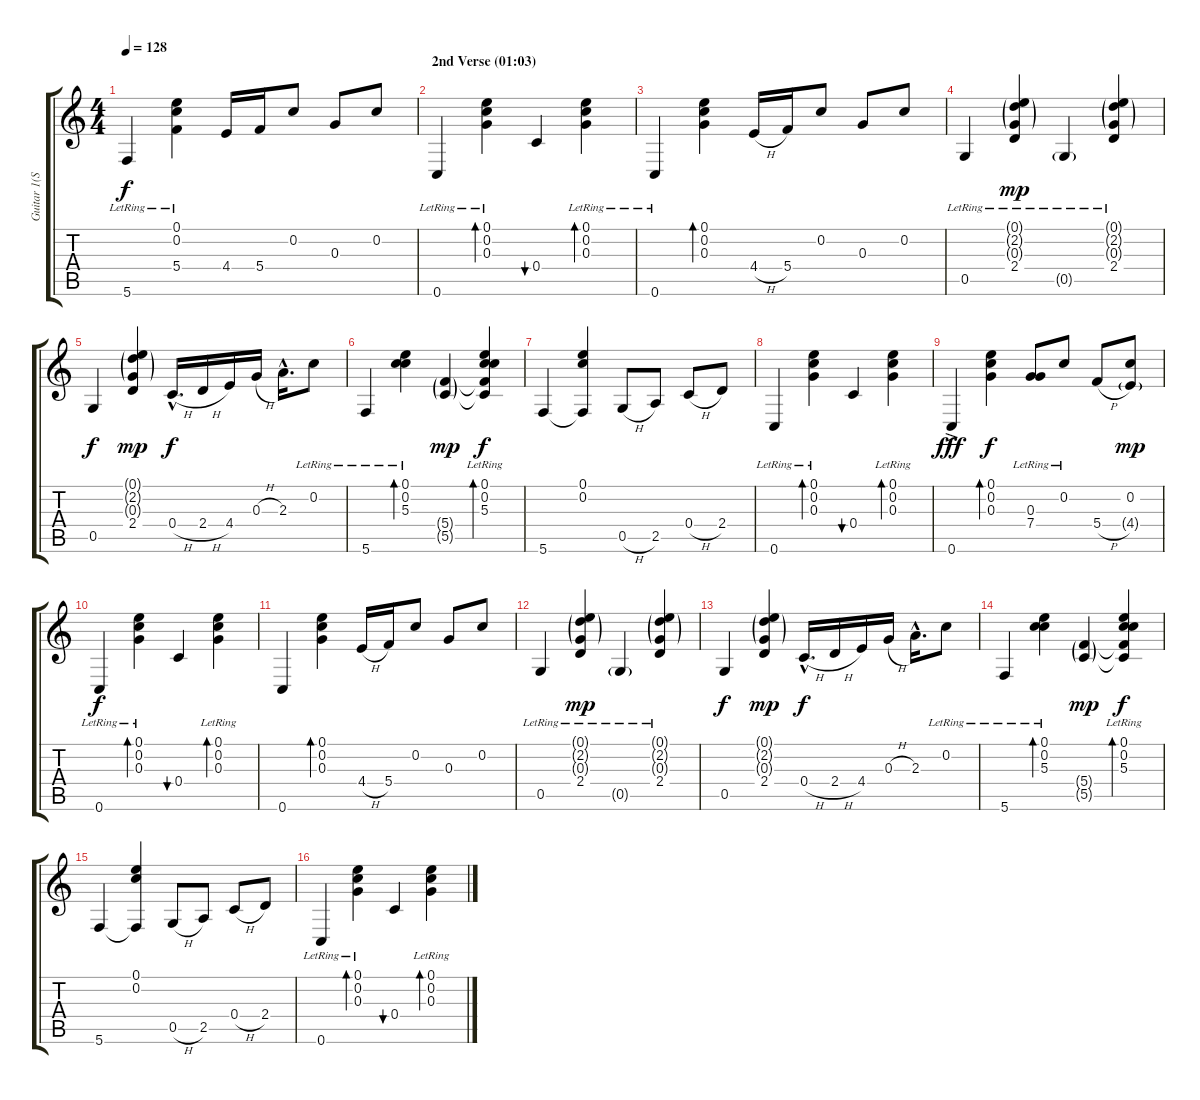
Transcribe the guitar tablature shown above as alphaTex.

\track ("Guitar 1(Skin Tyson)" "Guitar 1(S") {instrument acousticguitarsteel}
\staff {score tabs}
\tuning (E4 C4 G3 C3 G2 C2) {hide}
\ts (4 4)
\tempo 128
\clef g2
\ks c
5.6{lr}.4{dy f} (0.1{lr} 0.2{lr} 5.4{lr}).4 4.4.16 5.4.16 0.2.8 0.3.8 0.2.8 |
\section ("" "2nd Verse (01:03)")
0.6{lr}.4 (0.1{lr} 0.2{lr} 0.3{lr}).4{bd 60} 0.4.4{bu 60} (0.1{lr} 0.2{lr} 0.3{lr}).4{bd 60} |
0.6{lr}.4 (0.1 0.2 0.3).4{bd 60} 4.4{h}.16 5.4.16 0.2.8 0.3.8 0.2.8 |
0.5{lr}.4 (0.1{g lr} 2.2{g lr} 0.3{g lr} 2.4{lr}).4{dy mp} 0.5{g lr}.4 (0.1{g} 2.2{g} 0.3{g} 2.4{lr}).4 |
0.5.4{dy f} (0.1{g} 2.2{g} 0.3{g} 2.4).4{dy mp} 0.4{h hac}.16{d dy f} 2.4{h}.16 4.4.16 0.3{h}.16 2.3{hac}.16{d} 0.2{lr}.8 |
5.6{lr}.4 (0.1 0.2{lr} 5.3{lr}).4{bd 60} (5.4{g} 5.5{g}).4{dy mp} (0.1{lr} 0.2{lr} 5.3{lr} 5.4{t} 5.5{t}).4{bd 60 dy f} |
5.6.4 (0.1 0.2 5.6{t}).4 0.5{h}.8 2.5.8 0.4{h}.8 2.4.8 |
0.6{lr}.4 (0.1{lr} 0.2{lr} 0.3{lr}).4{bd 60} 0.4.4{bu 60} (0.1{lr} 0.2{lr} 0.3{lr}).4{bd 60} |
0.6{ac}.4{dy fff} (0.1 0.2 0.3).4{bd 60 dy f} (0.3 7.4{lr}).8 0.2{lr}.8 5.4{h}.8 (0.2 4.4{g}).8{dy mp} |
0.6{lr}.4{dy f} (0.1{lr} 0.2{lr} 0.3{lr}).4{bd 60} 0.4.4{bu 60} (0.1{lr} 0.2{lr} 0.3{lr}).4{bd 60} |
0.6.4 (0.1 0.2 0.3).4{bd 60} 4.4{h}.16 5.4.16 0.2.8 0.3.8 0.2.8 |
0.5{lr}.4 (0.1{g lr} 2.2{g lr} 0.3{g lr} 2.4{lr}).4{dy mp} 0.5{g lr}.4 (0.1{g} 2.2{g} 0.3{g} 2.4{lr}).4 |
0.5.4{dy f} (0.1{g} 2.2{g} 0.3{g} 2.4).4{dy mp} 0.4{h hac}.16{d dy f} 2.4{h}.16 4.4.16 0.3{h}.16 2.3{hac}.16{d} 0.2{lr}.8 |
5.6{lr}.4 (0.1 0.2{lr} 5.3{lr}).4{bd 60} (5.4{g} 5.5{g}).4{dy mp} (0.1{lr} 0.2{lr} 5.3{lr} 5.4{t} 5.5{t}).4{bd 60 dy f} |
5.6.4 (0.1 0.2 5.6{t}).4 0.5{h}.8 2.5.8 0.4{h}.8 2.4.8 |
0.6{lr}.4 (0.1{lr} 0.2{lr} 0.3{lr}).4{bd 60} 0.4.4{bu 60} (0.1{lr} 0.2{lr} 0.3{lr}).4{bd 60}
